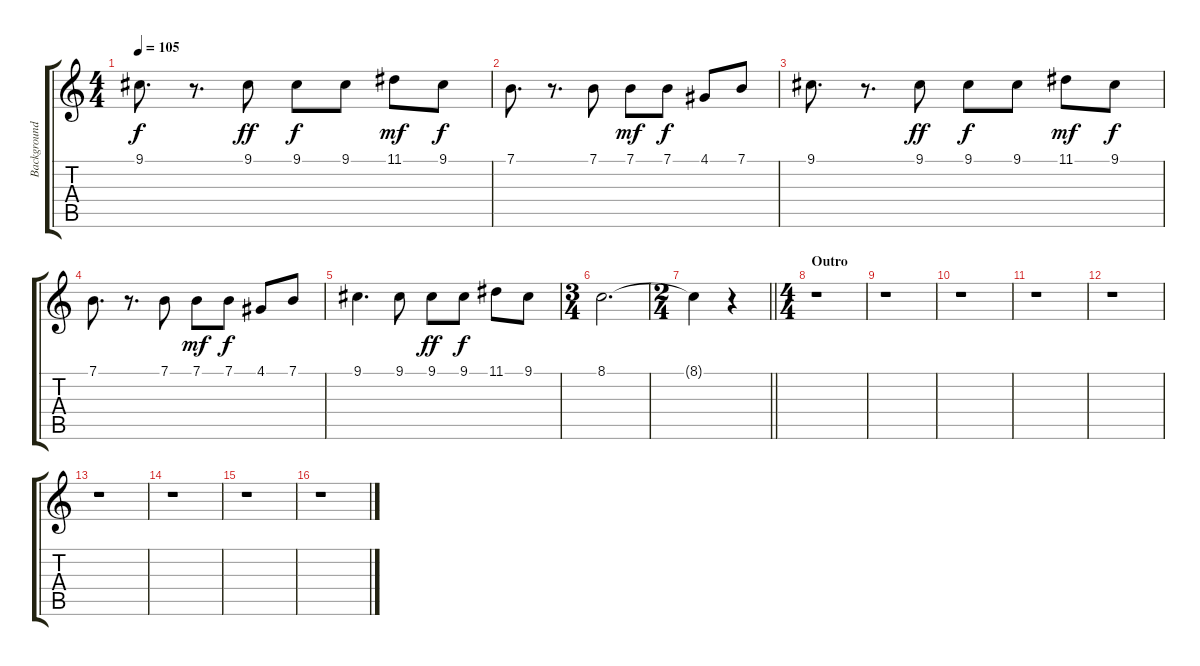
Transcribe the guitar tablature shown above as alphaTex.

\track ("Background Vocals" "Background") {instrument harmonica}
\staff {score tabs}
\tuning (E4 B3 G3 D3 A2 E2) {hide}
\ts (4 4)
\tempo 105
\clef g2
\ks c
9.1.8{d dy f} r.8{d} 9.1.8{dy ff} 9.1.8{dy f} 9.1.8 11.1.8{dy mf} 9.1.8{dy f} |
7.1.8{d} r.8{d} 7.1.8 7.1.8{dy mf} 7.1.8{dy f} 4.1.8 7.1.8 |
9.1.8{d} r.8{d} 9.1.8{dy ff} 9.1.8{dy f} 9.1.8 11.1.8{dy mf} 9.1.8{dy f} |
7.1.8{d} r.8{d} 7.1.8 7.1.8{dy mf} 7.1.8{dy f} 4.1.8 7.1.8 |
9.1.4{d} 9.1.8 9.1.8{dy ff} 9.1.8{dy f} 11.1.8 9.1.8 |
\ts (3 4)
8.1.2{d} |
\ts (2 4)
\barLineRight lightlight
8.1{t}.4 r.4 |
\ts (4 4)
\section ("" "Outro")
r.1 |
r.1 |
r.1 |
r.1 |
r.1 |
r.1 |
r.1 |
r.1 |
r.1
